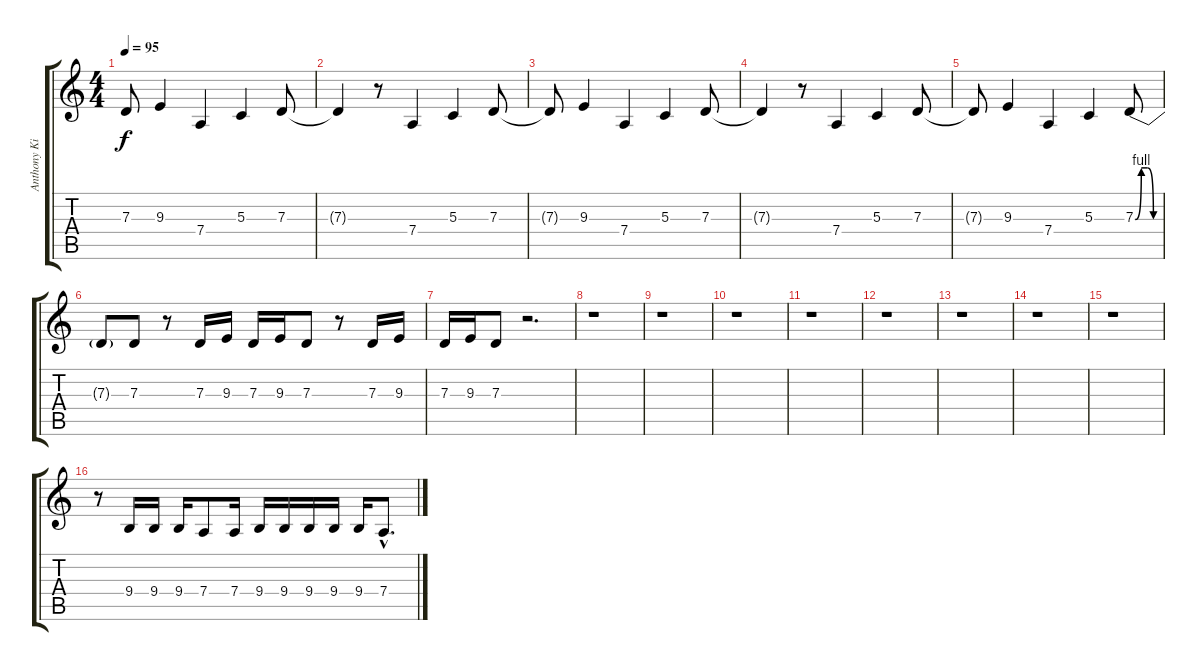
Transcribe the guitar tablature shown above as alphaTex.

\track ("Anthony Kieds" "Anthony Ki") {instrument violin}
\staff {score tabs}
\tuning (E4 B3 G3 D3 A2 E2) {hide}
\ts (4 4)
\tempo 95
\clef g2
\ks c
7.3{t}.8{dy f} 9.3.4 7.4.4 5.3.4 7.3.8 |
7.3{t}.4 r.8 7.4.4 5.3.4 7.3.8 |
7.3{t}.8 9.3.4 7.4.4 5.3.4 7.3.8 |
7.3{t}.4 r.8 7.4.4 5.3.4 7.3.8 |
7.3{t}.8 9.3.4 7.4.4 5.3.4 7.3{be (custom 0 0 15 4 30 4 45 0 60 0)}.8 |
7.3{t}.8 7.3.8 r.8 7.3.16 9.3.16 7.3.16 9.3.16 7.3.8 r.8 7.3.16 9.3.16 |
7.3.16 9.3.16 7.3.8 r.2{d} |
r.1 |
r.1 |
r.1 |
r.1 |
r.1 |
r.1 |
r.1 |
r.1 |
r.8 9.4.16 9.4.16 9.4.16 7.4.8 7.4.16 9.4.16 9.4.16 9.4.16 9.4.16 9.4.16 7.4{hac}.8{d}
